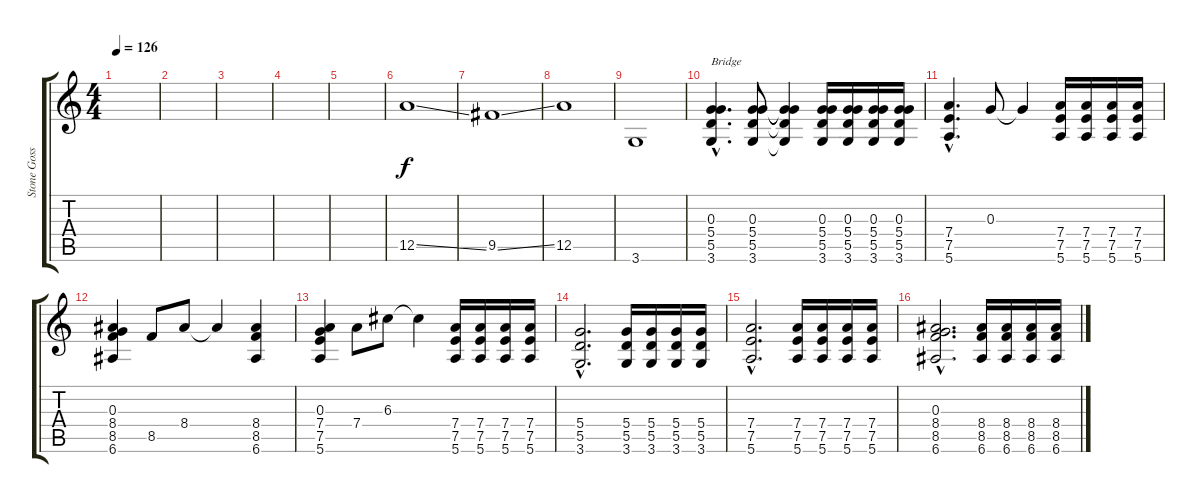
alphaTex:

\track ("Stone Gossard" "Stone Goss") {instrument overdrivenguitar}
\staff {score tabs}
\tuning (E4 B3 G3 D3 A2 E2) {hide}
\ts (4 4)
\tempo 126
\clef g2
\ks c
|
|
|
|
|
12.5{ss}.1 |
9.5{ss}.1 |
12.5.1 |
3.6.1 |
(0.3{hac} 5.4{hac} 5.5{hac} 3.6{hac}).4{d txt "Bridge"} (0.3 5.4 5.5 3.6).8 (0.3{t} 5.4{t} 5.5{t} 3.6{t}).4 (0.3 5.4 5.5 3.6).16 (0.3 5.4 5.5 3.6).16 (0.3 5.4 5.5 3.6).16 (0.3 5.4 5.5 3.6).16 |
(7.4{hac} 7.5{hac} 5.6{hac}).4{d} 0.3.8 0.3{t}.4 (7.4 7.5 5.6).16 (7.4 7.5 5.6).16 (7.4 7.5 5.6).16 (7.4 7.5 5.6).16 |
(0.3 8.4 8.5 6.6).4 8.5.8 8.4.8 8.4{t}.4 (8.4 8.5 6.6).4 |
(0.3 7.4 7.5 5.6).4 7.4.8 6.3.8 6.3{t}.4 (7.4 7.5 5.6).16 (7.4 7.5 5.6).16 (7.4 7.5 5.6).16 (7.4 7.5 5.6).16 |
(5.4{hac} 5.5{hac} 3.6{hac}).2{d} (5.4 5.5 3.6).16 (5.4 5.5 3.6).16 (5.4 5.5 3.6).16 (5.4 5.5 3.6).16 |
(7.4{hac} 7.5{hac} 5.6{hac}).2{d} (7.4 7.5 5.6).16 (7.4 7.5 5.6).16 (7.4 7.5 5.6).16 (7.4 7.5 5.6).16 |
(0.3{hac} 8.4{hac} 8.5{hac} 6.6{hac}).2{d} (8.4 8.5 6.6).16 (8.4 8.5 6.6).16 (8.4 8.5 6.6).16 (8.4 8.5 6.6).16
